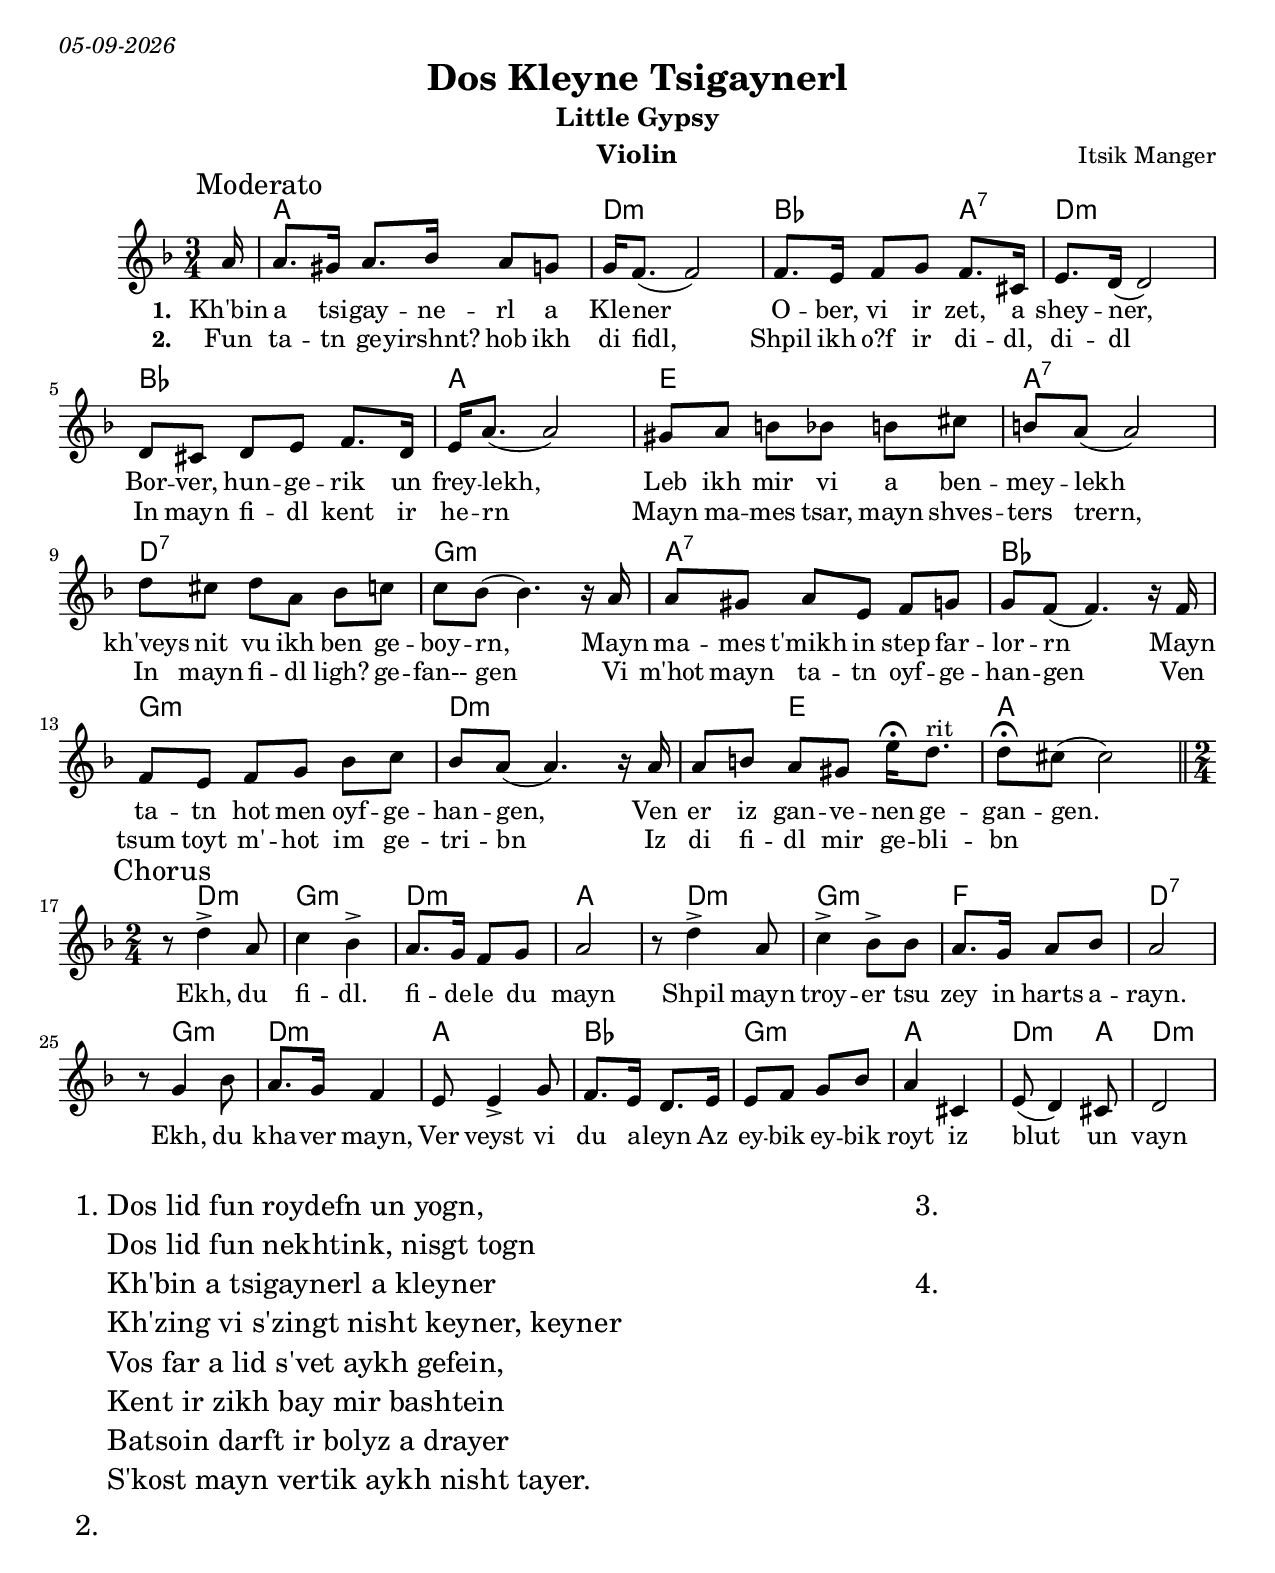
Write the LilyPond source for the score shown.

\version "2.18.0"
\include "english.ly"
\paper{
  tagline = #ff
  print-all-headers = ##t
  #(set-paper-size "letter")
}
date = #(strftime "%d-%m-%Y" (localtime (current-time)))

\markup{ \italic{ \date }  }

%\markup{ Got something to say? }

global = {
  \clef treble
  \key d \minor
  \time 3/4
  \set Score.markFormatter = #format-mark-box-alphabet
}

%#################################### Melody ########################
%melody =  \transpose c d \relative c' {  %transpose for clarinet
melody = \relative c'' {
  \global
  \partial 16 a16  %lead in notes
  \mark Moderato
   a8. gs16 a8. bf16 a8 g
   g16 f8.(f2)
   f8. e16 f8 g f8. cs16
   e8. d16(d2)

   d8 cs d e f8. d16|
   e16 a8.(a2)
   gs8 [a] b [bf] b cs
   b8 a(a2)

   d8 [cs] d [a] bf c|
   c8 bf((bf4.) r16 a 16
   a8 [gs] a [e] f g
   g8 f(f4.) r16 f16|

  f8[e] f[g] bf c|
  bf8 a(a4.) r16 a16
  a8[b] a [gs] e'16\fermata d8.^rit|
  d8\fermata cs(cs2)|
  \break
  \bar"||"
  \time 2/4
  \mark Chorus
  r8 d4-> a8
  c4 bf->
  a8. g16 f8 g
  a2

  r8 d4-> a8|
  c4-> bf8-> bf|
  a8. g16 a8 bf
  a2

  r8 g4 bf8
  a8. g16 f4|
  e8 e4-> g8
  f8. e16 d8. e16

  e8 f g bf
  a4 cs,
  e8(d4) cs8
  d2

}
%################################# Lyrics #####################
\addlyrics{ \set stanza = #"1. "
   Kh'bin a tsi -- gay  -- ne -- rl a Kle --  ner
   O -- ber, vi ir zet, a shey -- ner,
   Bor -- ver, hun -- ge -- rik un frey -- lekh,
   Leb ikh mir vi a ben -- mey -- lekh
   kh'veys nit vu ikh ben ge -- boy -- rn,
   Mayn ma -- mes t'mikh in step far -- lor -- rn
   Mayn ta -- tn hot men oyf -- ge -- han -- gen,
   Ven er iz gan -- ve -- nen ge -- gan -- gen.

   % b
   Ekh, du fi -- dl.
   fi -- de -- le du mayn
   Shpil mayn troy -- er tsu zey in harts a -- rayn.
   Ekh, du kha -- ver mayn,
   Ver veyst vi du a -- leyn
   Az ey -- bik ey -- bik royt iz blut un vayn
}
\addlyrics {\set stanza = #"2. "
  Fun ta -- tn ge -- yirshnt? hob ikh di fidl,
  Shpil ikh o?f ir di -- dl, di -- dl
  In mayn fi -- dl kent ir he -- rn
  Mayn ma -- mes tsar, mayn shves  -- ters trern,
  In mayn fi -- dl ligh? ge -- fan-- gen
  Vi m'hot mayn ta -- tn oyf -- ge -- han -- gen
  Ven tsum toyt m' -- hot im ge -- tri -- bn
  Iz di fi -- dl mir ge -- bli  -- bn
}
%{
\addlyrics{
  Dos lid fun roy -- de -- fn un yo -- gn,
  Dos lid fun nekh -- tikn, nisht to -- gn,
  Kh'bin a tsi -- gay  -- ne -- rl a Kle --  ner

}
%}
%################################# Chords #######################
harmonies = \chordmode {
  s16
  a4*3
  d4*3:m
  bf4*2 a4:7
  d4*3:m
  %
  bf4*3
  a4*3
  e4*3
  a4*3:7
  %
  d4*3:7
  g4*3:m
  a4*3:7
  bf4*3
  %
  g4*3:m
  d4*4:m
  e4*2
  a4*3|
  %B
  s8 d8*3:m
  g2:m
  d2:m
  a2
  s8 d8*3:m
  g2:m
  f2
  d2:7
  s8 g8*3:m
  d2:m
  a2
  bf2
  g2:m
  a2
  d8*3:m
  a8
  d2:m

}

\score {
  <<
    \new ChordNames {
      \set chordChanges = ##f
      \harmonies
    }
    \new Staff   \melody
  >>
  \header{
    title= "Dos Kleyne Tsigaynerl"
    subtitle="Little Gypsy"
    composer= "Itsik Manger"
    instrument = "Violin"
    arranger= ""
  }
  \layout{indent = 1.0\cm}
  \midi {
    \tempo 4 = 120

    % \midi { }
  }
}

% more verses:
\markup{}
\markup {
  \fontsize #2
  \fill-line {
    \hspace #0.1 % distance from left margin
    \column {
      \line { "1."
	\column {
	  ""
"Dos lid fun roydefn un yogn,"
"Dos lid fun nekhtink, nisgt togn"
"Kh'bin a tsigaynerl a kleyner"
"Kh'zing vi s'zingt nisht keyner, keyner"
"Vos far a lid s'vet aykh gefein,"
"Kent ir zikh bay mir bashtein"
"Batsoin darft ir bolyz a drayer"
"S'kost mayn vertik aykh nisht tayer."
	}
      }
      \hspace #0.2 % vertical distance between verses
      \line { "2."
	\column {
	 ""
	}
      }
    }
    \hspace #0.1  % horiz. distance between columns
    \column {
      \line { "3."
	\column {
	  ""
	}
      }
      \hspace #0.2 % distance between verses
      \line { "4."
	\column {
	 ""
	}
      }
    }
    \hspace #0.1 % distance to right margin
  }
}


